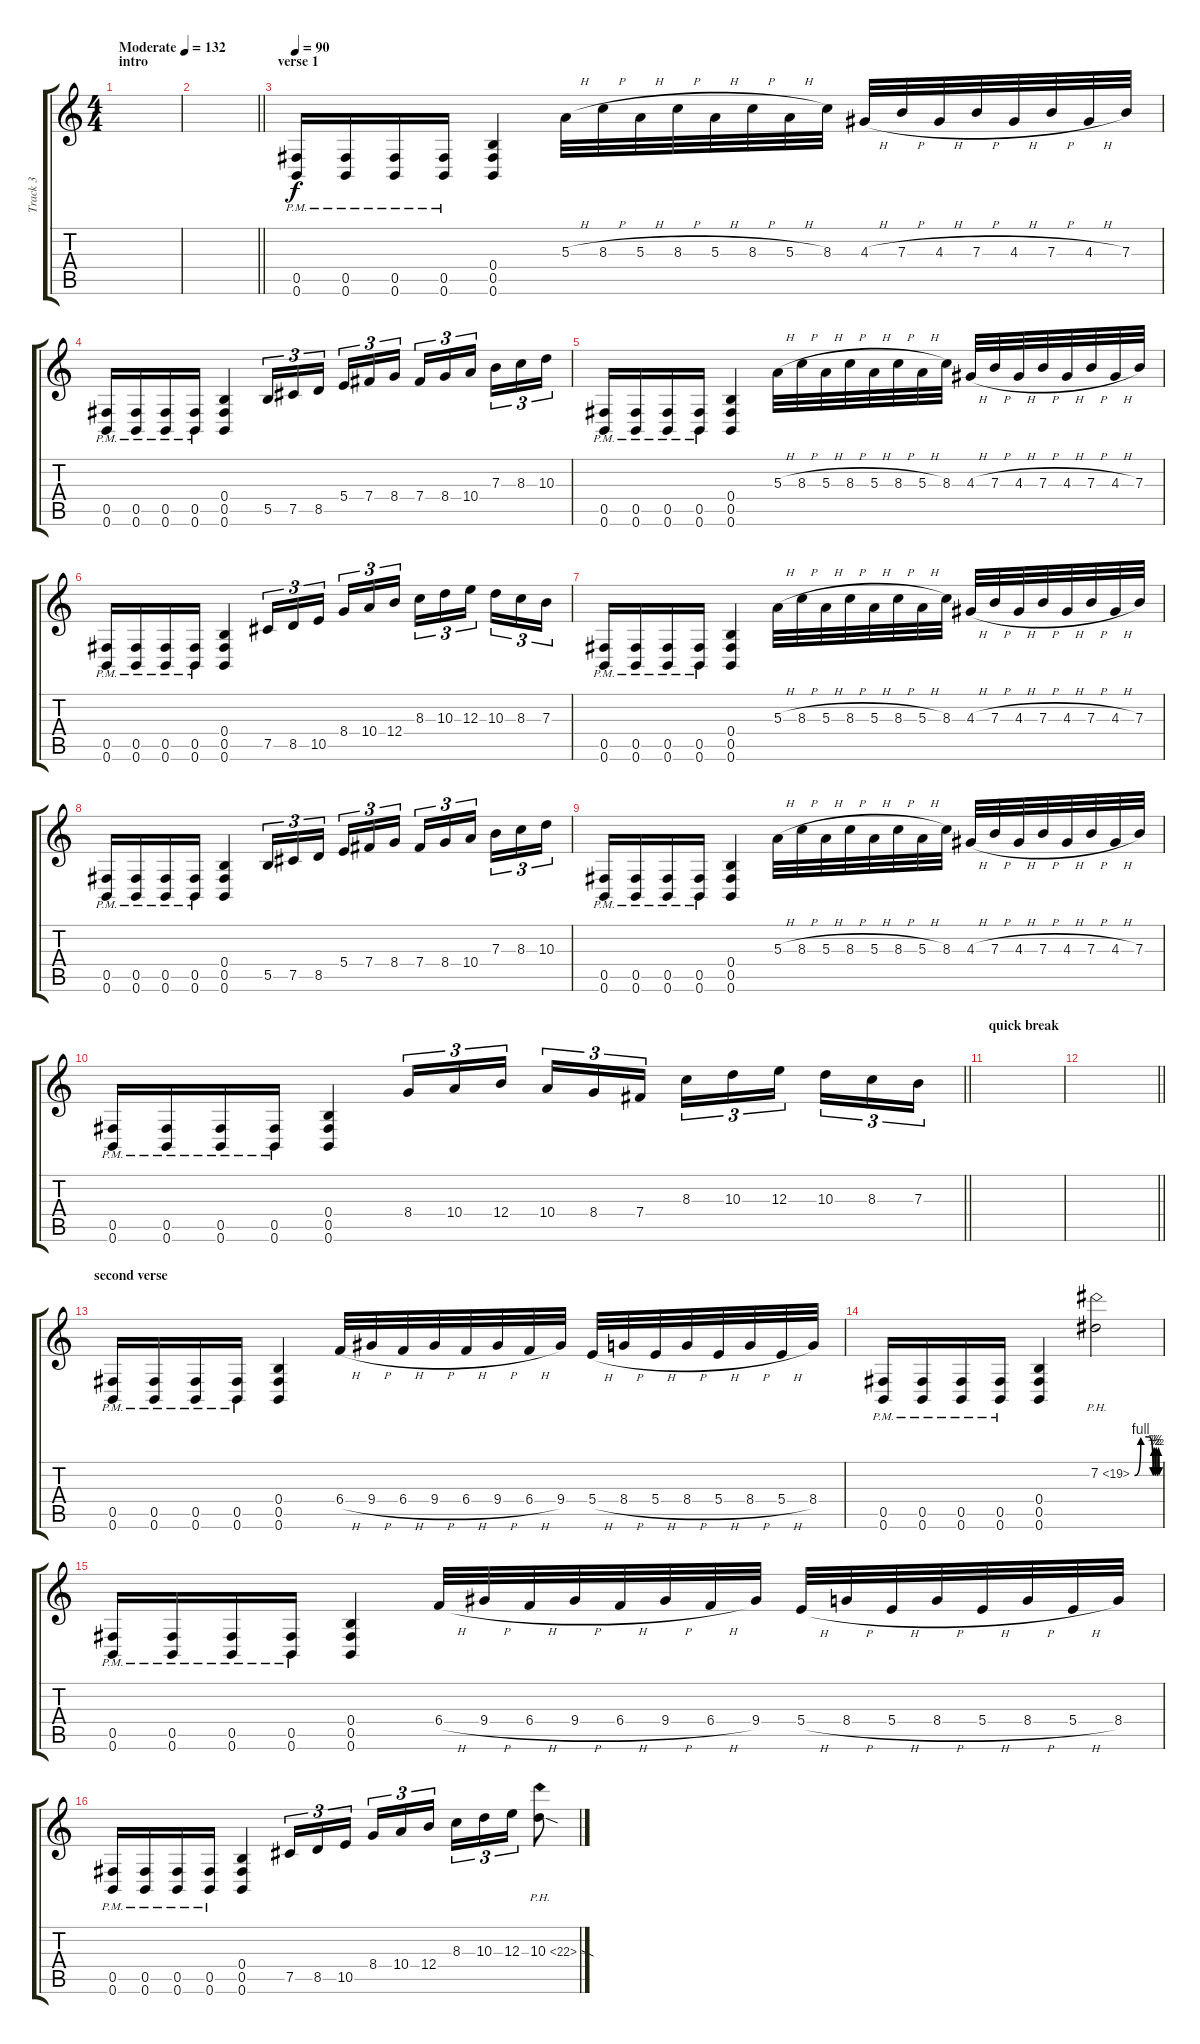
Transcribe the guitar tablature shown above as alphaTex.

\track ("Track 3" "Track 3") {instrument distortionguitar}
\staff {score tabs}
\tuning (Db4 Ab3 E3 B2 Gb2 B1) {hide}
\ts (4 4)
\section ("" "intro")
\tempo (132 "Moderate")
\clef g2
\ks c
|
\barLineRight lightlight
|
\section ("" "verse 1")
\tempo 90
(0.5{pm} 0.6{pm}).16 (0.5{pm} 0.6{pm}).16 (0.5{pm} 0.6{pm}).16 (0.5{pm} 0.6{pm}).16 (0.4 0.5 0.6).4 5.3{h}.32 8.3{h}.32 5.3{h}.32 8.3{h}.32 5.3{h}.32 8.3{h}.32 5.3{h}.32 8.3.32 4.3{h}.32 7.3{h}.32 4.3{h}.32 7.3{h}.32 4.3{h}.32 7.3{h}.32 4.3{h}.32 7.3.32 |
(0.5{pm} 0.6{pm}).16 (0.5{pm} 0.6{pm}).16 (0.5{pm} 0.6{pm}).16 (0.5{pm} 0.6{pm}).16 (0.4 0.5 0.6).4 5.5.16{tu (3 2)} 7.5.16{tu (3 2)} 8.5.16{tu (3 2) beam splitsecondary} 5.4.16{tu (3 2)} 7.4.16{tu (3 2)} 8.4.16{tu (3 2)} 7.4.16{tu (3 2)} 8.4.16{tu (3 2)} 10.4.16{tu (3 2) beam splitsecondary} 7.3.16{tu (3 2)} 8.3.16{tu (3 2)} 10.3.16{tu (3 2)} |
(0.5{pm} 0.6{pm}).16 (0.5{pm} 0.6{pm}).16 (0.5{pm} 0.6{pm}).16 (0.5{pm} 0.6{pm}).16 (0.4 0.5 0.6).4 5.3{h}.32 8.3{h}.32 5.3{h}.32 8.3{h}.32 5.3{h}.32 8.3{h}.32 5.3{h}.32 8.3.32 4.3{h}.32 7.3{h}.32 4.3{h}.32 7.3{h}.32 4.3{h}.32 7.3{h}.32 4.3{h}.32 7.3.32 |
(0.5{pm} 0.6{pm}).16 (0.5{pm} 0.6{pm}).16 (0.5{pm} 0.6{pm}).16 (0.5{pm} 0.6{pm}).16 (0.4 0.5 0.6).4 7.5.16{tu (3 2)} 8.5.16{tu (3 2)} 10.5.16{tu (3 2) beam splitsecondary} 8.4.16{tu (3 2)} 10.4.16{tu (3 2)} 12.4.16{tu (3 2)} 8.3.16{tu (3 2)} 10.3.16{tu (3 2)} 12.3.16{tu (3 2) beam splitsecondary} 10.3.16{tu (3 2)} 8.3.16{tu (3 2)} 7.3.16{tu (3 2)} |
(0.5{pm} 0.6{pm}).16 (0.5{pm} 0.6{pm}).16 (0.5{pm} 0.6{pm}).16 (0.5{pm} 0.6{pm}).16 (0.4 0.5 0.6).4 5.3{h}.32 8.3{h}.32 5.3{h}.32 8.3{h}.32 5.3{h}.32 8.3{h}.32 5.3{h}.32 8.3.32 4.3{h}.32 7.3{h}.32 4.3{h}.32 7.3{h}.32 4.3{h}.32 7.3{h}.32 4.3{h}.32 7.3.32 |
(0.5{pm} 0.6{pm}).16 (0.5{pm} 0.6{pm}).16 (0.5{pm} 0.6{pm}).16 (0.5{pm} 0.6{pm}).16 (0.4 0.5 0.6).4 5.5.16{tu (3 2)} 7.5.16{tu (3 2)} 8.5.16{tu (3 2) beam splitsecondary} 5.4.16{tu (3 2)} 7.4.16{tu (3 2)} 8.4.16{tu (3 2)} 7.4.16{tu (3 2)} 8.4.16{tu (3 2)} 10.4.16{tu (3 2) beam splitsecondary} 7.3.16{tu (3 2)} 8.3.16{tu (3 2)} 10.3.16{tu (3 2)} |
(0.5{pm} 0.6{pm}).16 (0.5{pm} 0.6{pm}).16 (0.5{pm} 0.6{pm}).16 (0.5{pm} 0.6{pm}).16 (0.4 0.5 0.6).4 5.3{h}.32 8.3{h}.32 5.3{h}.32 8.3{h}.32 5.3{h}.32 8.3{h}.32 5.3{h}.32 8.3.32 4.3{h}.32 7.3{h}.32 4.3{h}.32 7.3{h}.32 4.3{h}.32 7.3{h}.32 4.3{h}.32 7.3.32 |
\barLineRight lightlight
(0.5{pm} 0.6{pm}).16 (0.5{pm} 0.6{pm}).16 (0.5{pm} 0.6{pm}).16 (0.5{pm} 0.6{pm}).16 (0.4 0.5 0.6).4 8.4.16{tu (3 2)} 10.4.16{tu (3 2)} 12.4.16{tu (3 2) beam splitsecondary} 10.4.16{tu (3 2)} 8.4.16{tu (3 2)} 7.4.16{tu (3 2)} 8.3.16{tu (3 2)} 10.3.16{tu (3 2)} 12.3.16{tu (3 2) beam splitsecondary} 10.3.16{tu (3 2)} 8.3.16{tu (3 2)} 7.3.16{tu (3 2)} |
\section ("" "quick break")
|
\barLineRight lightlight
|
\section ("" "second verse")
(0.5{pm} 0.6{pm}).16 (0.5{pm} 0.6{pm}).16 (0.5{pm} 0.6{pm}).16 (0.5{pm} 0.6{pm}).16 (0.4 0.5 0.6).4 6.4{h}.32 9.4{h}.32 6.4{h}.32 9.4{h}.32 6.4{h}.32 9.4{h}.32 6.4{h}.32 9.4.32 5.4{h}.32 8.4{h}.32 5.4{h}.32 8.4{h}.32 5.4{h}.32 8.4{h}.32 5.4{h}.32 8.4.32 |
(0.5{pm} 0.6{pm}).16 (0.5{pm} 0.6{pm}).16 (0.5{pm} 0.6{pm}).16 (0.5{pm} 0.6{pm}).16 (0.4 0.5 0.6).4 7.2{be (custom 0 0 15 4 35 4 45 0 47 2 50 0 52 2 55 0 58 2 60 0) ph 12}.2 |
(0.5{pm} 0.6{pm}).16 (0.5{pm} 0.6{pm}).16 (0.5{pm} 0.6{pm}).16 (0.5{pm} 0.6{pm}).16 (0.4 0.5 0.6).4 6.4{h}.32 9.4{h}.32 6.4{h}.32 9.4{h}.32 6.4{h}.32 9.4{h}.32 6.4{h}.32 9.4.32 5.4{h}.32 8.4{h}.32 5.4{h}.32 8.4{h}.32 5.4{h}.32 8.4{h}.32 5.4{h}.32 8.4.32 |
(0.5{pm} 0.6{pm}).16 (0.5{pm} 0.6{pm}).16 (0.5{pm} 0.6{pm}).16 (0.5{pm} 0.6{pm}).16 (0.4 0.5 0.6).4 7.5.16{tu (3 2)} 8.5.16{tu (3 2)} 10.5.16{tu (3 2) beam splitsecondary} 8.4.16{tu (3 2)} 10.4.16{tu (3 2)} 12.4.16{tu (3 2)} 8.3.16{tu (3 2)} 10.3.16{tu (3 2)} 12.3.16{tu (3 2)} 10.3{ph 12 sod}.8
